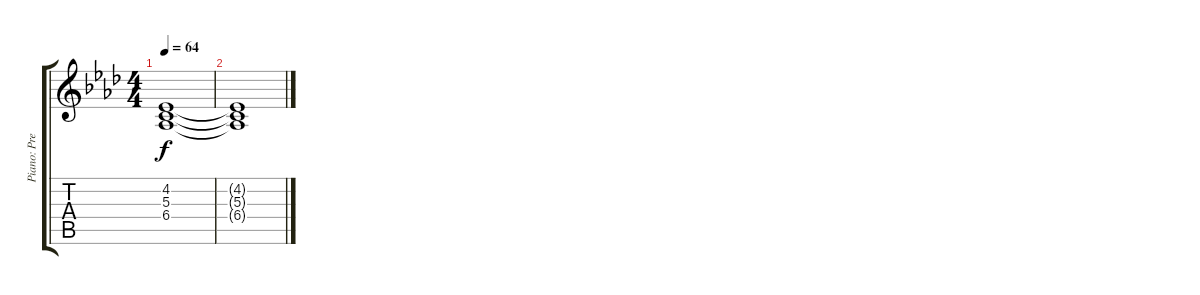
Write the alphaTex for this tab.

\track ("Piano: Preston" "Piano: Pre") {instrument electricgrandpiano}
\staff {score tabs}
\tuning (E4 B3 G3 D3 A2 E2) {hide}
\ts (4 4)
\tempo 64
\clef g2
\ks ab
(4.2{t} 5.3{t} 6.4{t}).1{dy f} |
(4.2{t} 5.3{t} 6.4{t}).1
